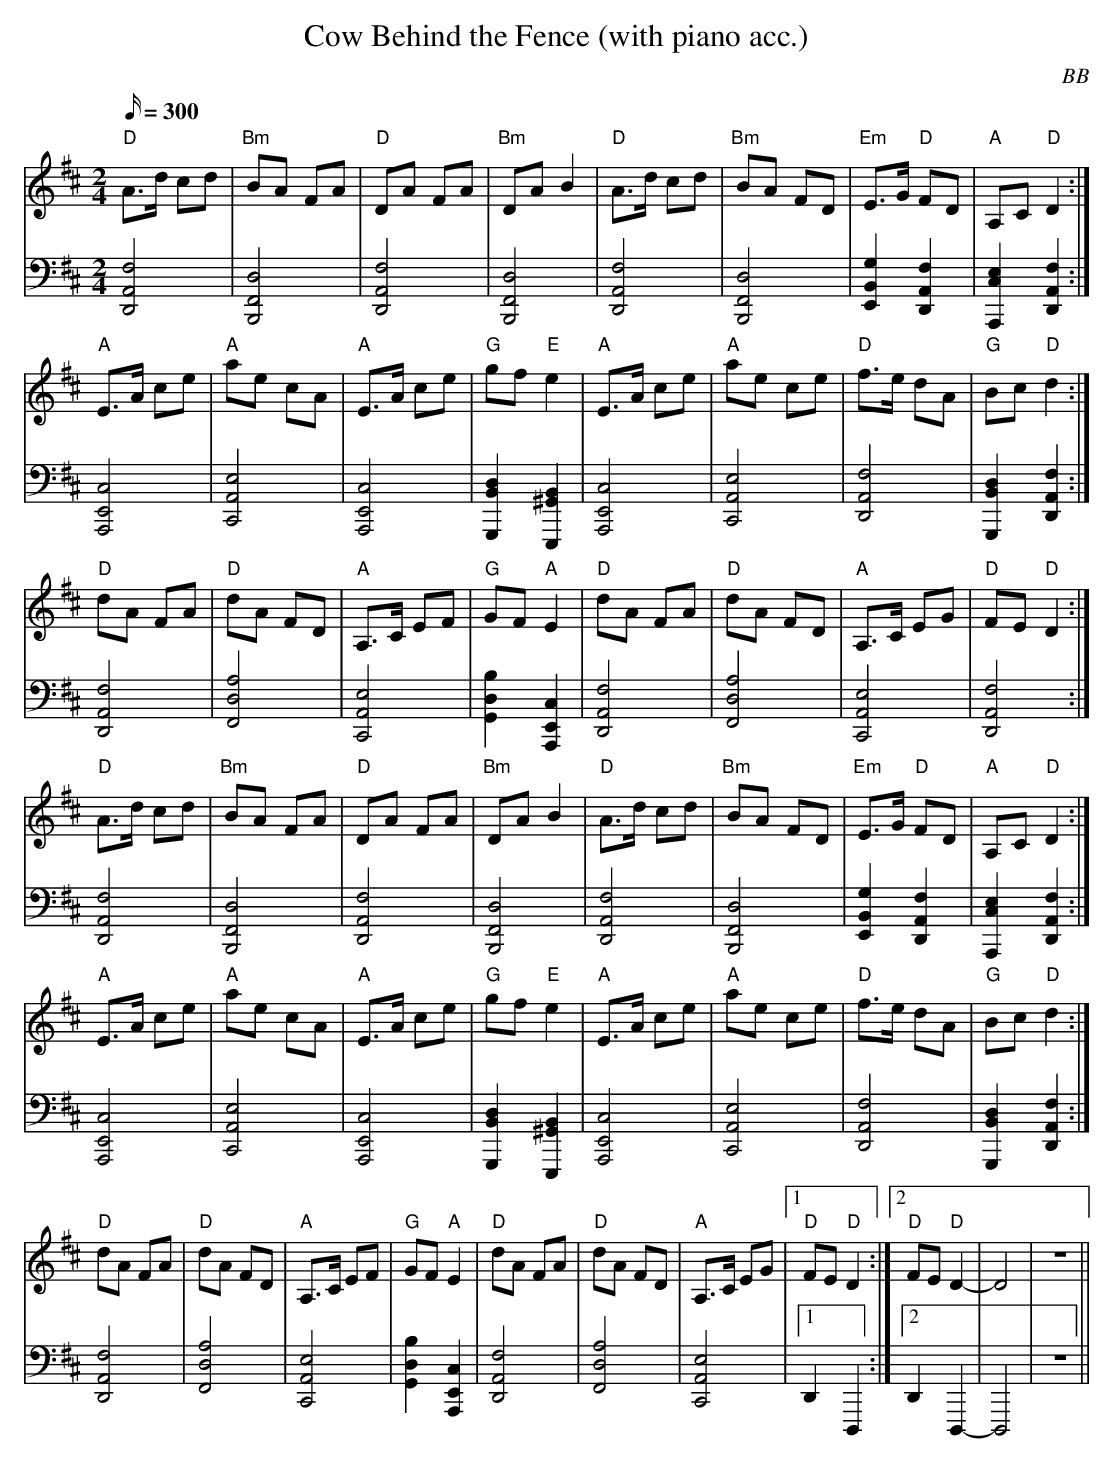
X:1
T: Cow Behind the Fence (with piano acc.)
C: BB
M: 2/4
Q: 300
L: 1/8
V: 1 program 1 110% fiddle
V: 2 volume=70 clef=bass m=D program 1 00
K: D
[V:1] "D"A>d cd | "Bm"BA FA | "D"DA FA | "Bm"DA B2 |"D"A>d cd | "Bm"BA FD |\
"Em"E>G "D"FD | "A"A,C "D"D2 :|
[V:2] [D,4A,4F4]|[B,,4D4F,4]|[D,4A,4F4]|[B,,4D4F,4]|[D,4A,4F4]|[B,,4D4F,4]|\
[E,2B,2G2][D,2A,2F2]|[A,,2E2C2][D,2A,2F2]:|
[V:1] "A"E>A ce | "A"ae cA | "A"E>A ce | "G"gf "E"e2 |\
"A"E>A ce | "A"ae ce | "D"f>e dA | "G"Bc "D"d2 :|
[V:2] [A,,4C4E,4]|[A,4C,4E4]|[A,,4C4E,4]|[G,,2D2B,2][E,,2B,2^G,2]|\
[A,,4C4E,4]|[A,4C,4E4]|[D,4A,4F4]|[G,,2D2B,2][D,2A,2F2]:|
[V:1] "D"dA FA|"D"dA FD|"A"A,>C EF|"G"GF "A"E2|"D"dA FA|"D"dA FD|"A"A,>C EG |\
"D" FE "D"D2 :|
[V:2] [D,4A,4F4]|[D4A4F,4]|[A,4C,4E4]|[G,2D2B2][A,,2E,2C2]|[D,4A,4F4]|[D4A4F,4]|\
[A,4C,4E4]|[D,4A,4F4] :|
[V:1] "D"A>d cd | "Bm"BA FA | "D"DA FA | "Bm"DA B2 |"D"A>d cd | "Bm"BA FD |\
"Em"E>G "D"FD | "A"A,C "D"D2 :|
[V:2] [D,4A,4F4]|[B,,4D4F,4]|[D,4A,4F4]|[B,,4D4F,4]|[D,4A,4F4]|[B,,4D4F,4]|\
[E,2B,2G2][D,2A,2F2]|[A,,2E2C2][D,2A,2F2]:|
[V:1] "A"E>A ce |"A"ae cA|"A"E>A ce|"G"gf "E"e2|"A"E>A ce|"A"ae ce|"D"f>e dA|\
"G"Bc "D"d2 :|
[V:2] [A,,4C4E,4]|[A,4C,4E4]|[A,,4C4E,4]|[G,,2D2B,2][E,,2B,2^G,2]|\
[A,,4C4E,4]|[A,4C,4E4]|[D,4A,4F4]|[G,,2D2B,2][D,2A,2F2]:|
[V:1] "D"dA FA|"D"dA FD|"A"A,>C EF|"G"GF "A"E2|"D"dA FA|"D"dA FD|\
"A"A,>C EG |1 "D" FE "D"D2 :|2 "D" FE "D"D2-|D4|z4||
[V:2] [D,4A,4F4]|[D4A4F,4]|[A,4C,4E4]|[G,2D2B2][A,,2E,2C2]|\
[D,4A,4F4]|[D4A4F,4]|[A,4C,4E4]|1 D,2 D,,2 :|2 D,2 D,,2-|D,,4|z4||
